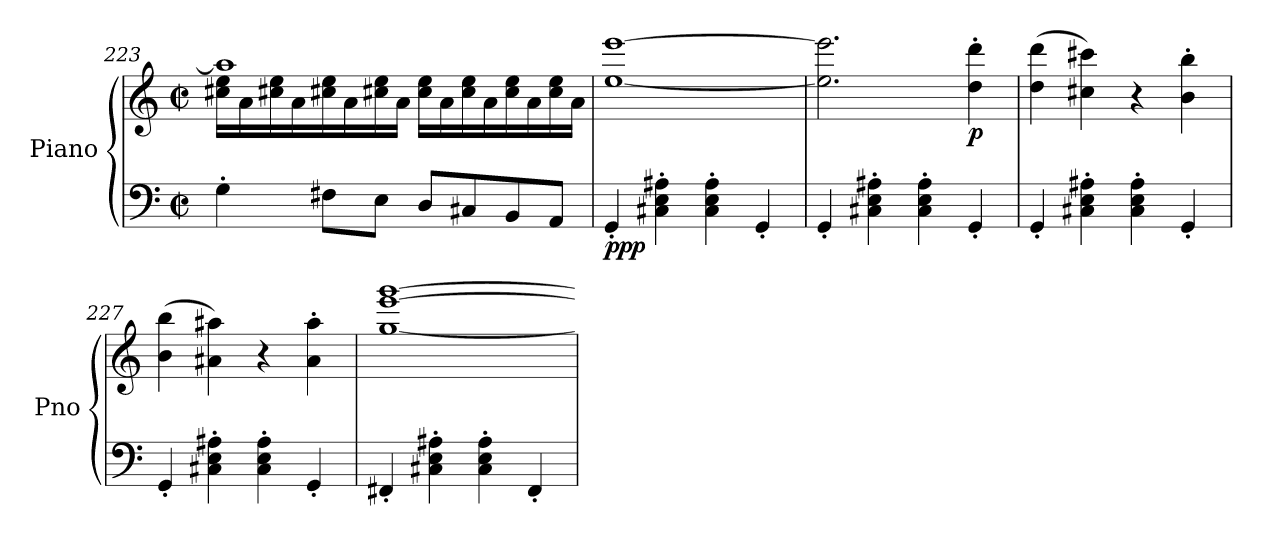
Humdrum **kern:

**kern	**kern	**dynam
*part1	*part1	*part1
*staff2	*staff1	*staff1/2
*I"Piano	*	*
*I'Pno	*	*
!!LO:LB:g=z
*clefF4	*clefG2	*
*k[]	*k[]	*
*M4/4	*M4/4	*
*met(c|)	*met(c|)	*
=223	=223	=223
*	*^	*
*	*tremolo	*	*
4G'\	1aa]	16cc#X\ 16ee\LL	.
.	.	16a\	.
.	.	16cc#X\ 16ee\	.
.	.	16a\	.
8F#X\L	.	16cc#X\ 16ee\	.
.	.	16a\	.
8E\J	.	16cc#X\ 16ee\	.
.	.	16a\JJ	.
8D/L	.	16cc#\ 16ee\LL	.
.	.	16a\	.
8C#X/	.	16cc#\ 16ee\	.
.	.	16a\	.
8BB/	.	16cc#\ 16ee\	.
.	.	16a\	.
8AA/J	.	16cc#\ 16ee\	.
.	.	16a\JJ	.
*	*Xtremolo	*	*
*	*v	*v	*
=224	=224	=224
!	!	!LO:DY:b=2
!	!	!LO:DY:n=1:b
4GG'/	[1ee [1eee	pp p
.	.	.
.	.	.
.	.	.
4C#X\' 4E\' 4A#X\'	.	.
4C#\' 4E\' 4A#\'	.	.
4GG'/	.	.
=225	=225	=225
4GG'/	2.ee\] 2.eee\]	.
4C#X\' 4E\' 4A#X\'	.	.
4C#\' 4E\' 4A#\'	.	.
!	!	!LO:DY:b
4GG'/	4dd\' 4ddd\'	p
=226	=226	=226
4GG'/	(>4dd\ 4ddd\	.
4C#X\' 4E\' 4A#X\'	4cc#X\ 4ccc#X\)	.
4C#\' 4E\' 4A#\'	4r	.
4GG'/	4b\' 4bb\'	.
=227	=227	=227
4GG'/	(>4b\ 4bb\	.
4C#X\' 4E\' 4A#X\'	4a#X\ 4aa#X\)	.
4C#\' 4E\' 4A#\'	4r	.
4GG'/	4a#\' 4aa#\'	.
=228	=228	=228
4FF#X'/	[1gg [1eee [1ggg	.
4C#X\' 4E\' 4A#X\'	.	.
4C#\' 4E\' 4A#\'	.	.
4FF#'/	.	.
=	=	=
*-	*-	*-
